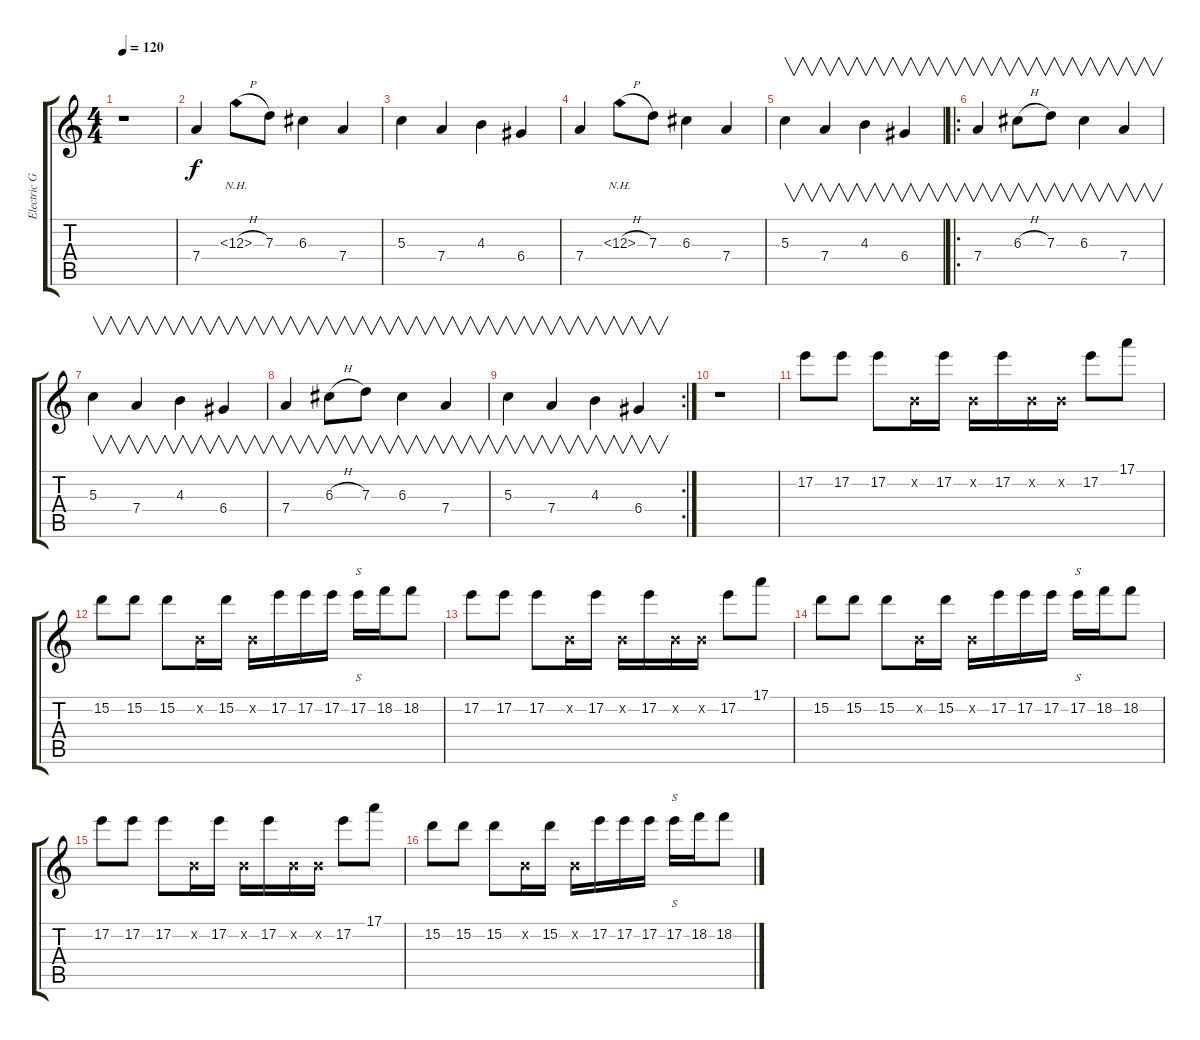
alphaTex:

\track ("Electric Guitar" "Electric G") {instrument distortionguitar}
\staff {score tabs}
\tuning (E4 B3 G3 D3 A2 E2) {hide}
\ts (4 4)
\tempo 120
\clef g2
\ks c
r.1{dy f instrument distortionguitar} |
7.4.4 6.3{nh h}.8 7.3.8 6.3.4 7.4.4 |
5.3.4 7.4.4 4.3.4 6.4.4 |
7.4.4 6.3{nh h}.8 7.3.8 6.3.4 7.4.4 |
5.3.4{v} 7.4.4{v} 4.3.4{v} 6.4.4{v} |
\ro
7.4.4{v} 6.3{h}.8{v} 7.3.8{v} 6.3.4{v} 7.4.4{v} |
5.3.4{v} 7.4.4{v} 4.3.4{v} 6.4.4{v} |
7.4.4{v} 6.3{h}.8{v} 7.3.8{v} 6.3.4{v} 7.4.4{v} |
\rc 2
5.3.4{v} 7.4.4{v} 4.3.4{v} 6.4.4{v} |
r.1 |
17.2.8 17.2.8 17.2.8 0.2{x}.16 17.2.16 0.2{x}.16 17.2.16 0.2{x}.16 0.2{x}.16 17.2.8 17.1.8 |
15.2.8 15.2.8 15.2.8 0.2{x}.16 15.2.16 0.2{x}.16 17.2.16 17.2.16 17.2.16 17.2.16{s} 18.2.16 18.2.8 |
17.2.8 17.2.8 17.2.8 0.2{x}.16 17.2.16 0.2{x}.16 17.2.16 0.2{x}.16 0.2{x}.16 17.2.8 17.1.8 |
15.2.8 15.2.8 15.2.8 0.2{x}.16 15.2.16 0.2{x}.16 17.2.16 17.2.16 17.2.16 17.2.16{s} 18.2.16 18.2.8 |
17.2.8 17.2.8 17.2.8 0.2{x}.16 17.2.16 0.2{x}.16 17.2.16 0.2{x}.16 0.2{x}.16 17.2.8 17.1.8 |
15.2.8 15.2.8 15.2.8 0.2{x}.16 15.2.16 0.2{x}.16 17.2.16 17.2.16 17.2.16 17.2.16{s} 18.2.16 18.2.8
